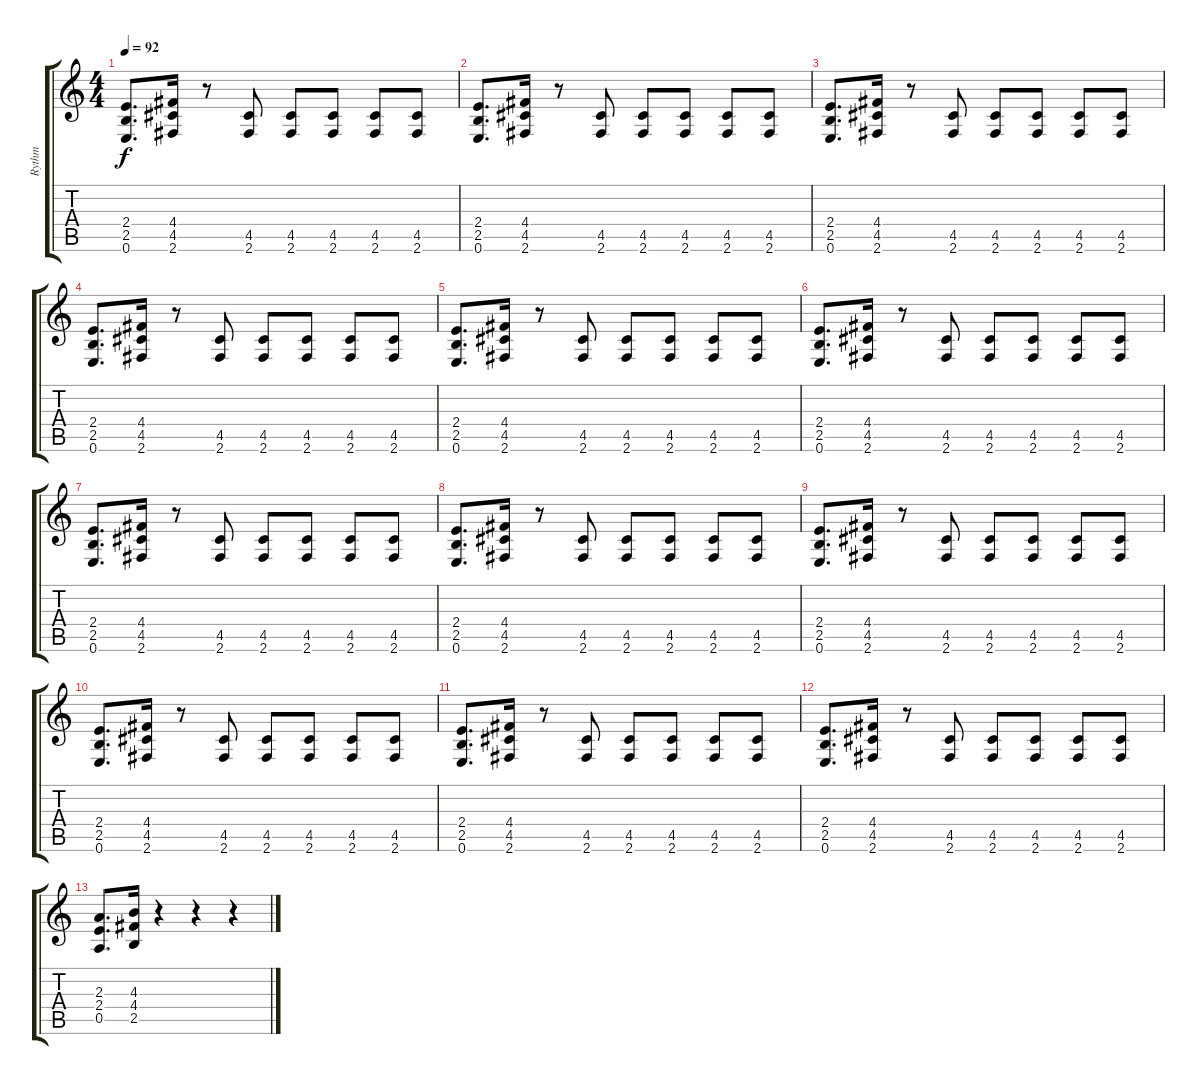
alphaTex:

\track ("Rythm" "Rythm") {instrument distortionguitar}
\staff {score tabs}
\tuning (E4 B3 G3 D3 A2 E2) {hide}
\ts (4 4)
\tempo 92
\clef g2
\ks c
(2.4 2.5 0.6).8{d dy f instrument distortionguitar} (4.4 4.5 2.6).16 r.8 (4.5 2.6).8 (4.5 2.6).8 (4.5 2.6).8 (4.5 2.6).8 (4.5 2.6).8 |
(2.4 2.5 0.6).8{d} (4.4 4.5 2.6).16 r.8 (4.5 2.6).8 (4.5 2.6).8 (4.5 2.6).8 (4.5 2.6).8 (4.5 2.6).8 |
(2.4 2.5 0.6).8{d} (4.4 4.5 2.6).16 r.8 (4.5 2.6).8 (4.5 2.6).8 (4.5 2.6).8 (4.5 2.6).8 (4.5 2.6).8 |
(2.4 2.5 0.6).8{d} (4.4 4.5 2.6).16 r.8 (4.5 2.6).8 (4.5 2.6).8 (4.5 2.6).8 (4.5 2.6).8 (4.5 2.6).8 |
(2.4 2.5 0.6).8{d} (4.4 4.5 2.6).16 r.8 (4.5 2.6).8 (4.5 2.6).8 (4.5 2.6).8 (4.5 2.6).8 (4.5 2.6).8 |
(2.4 2.5 0.6).8{d} (4.4 4.5 2.6).16 r.8 (4.5 2.6).8 (4.5 2.6).8 (4.5 2.6).8 (4.5 2.6).8 (4.5 2.6).8 |
(2.4 2.5 0.6).8{d} (4.4 4.5 2.6).16 r.8 (4.5 2.6).8 (4.5 2.6).8 (4.5 2.6).8 (4.5 2.6).8 (4.5 2.6).8 |
(2.4 2.5 0.6).8{d} (4.4 4.5 2.6).16 r.8 (4.5 2.6).8 (4.5 2.6).8 (4.5 2.6).8 (4.5 2.6).8 (4.5 2.6).8 |
(2.4 2.5 0.6).8{d} (4.4 4.5 2.6).16 r.8 (4.5 2.6).8 (4.5 2.6).8 (4.5 2.6).8 (4.5 2.6).8 (4.5 2.6).8 |
(2.4 2.5 0.6).8{d} (4.4 4.5 2.6).16 r.8 (4.5 2.6).8 (4.5 2.6).8 (4.5 2.6).8 (4.5 2.6).8 (4.5 2.6).8 |
(2.4 2.5 0.6).8{d} (4.4 4.5 2.6).16 r.8 (4.5 2.6).8 (4.5 2.6).8 (4.5 2.6).8 (4.5 2.6).8 (4.5 2.6).8 |
(2.4 2.5 0.6).8{d} (4.4 4.5 2.6).16 r.8 (4.5 2.6).8 (4.5 2.6).8 (4.5 2.6).8 (4.5 2.6).8 (4.5 2.6).8 |
(2.3 2.4 0.5).8{d} (4.3 4.4 2.5).16 r.4 r.4 r.4
